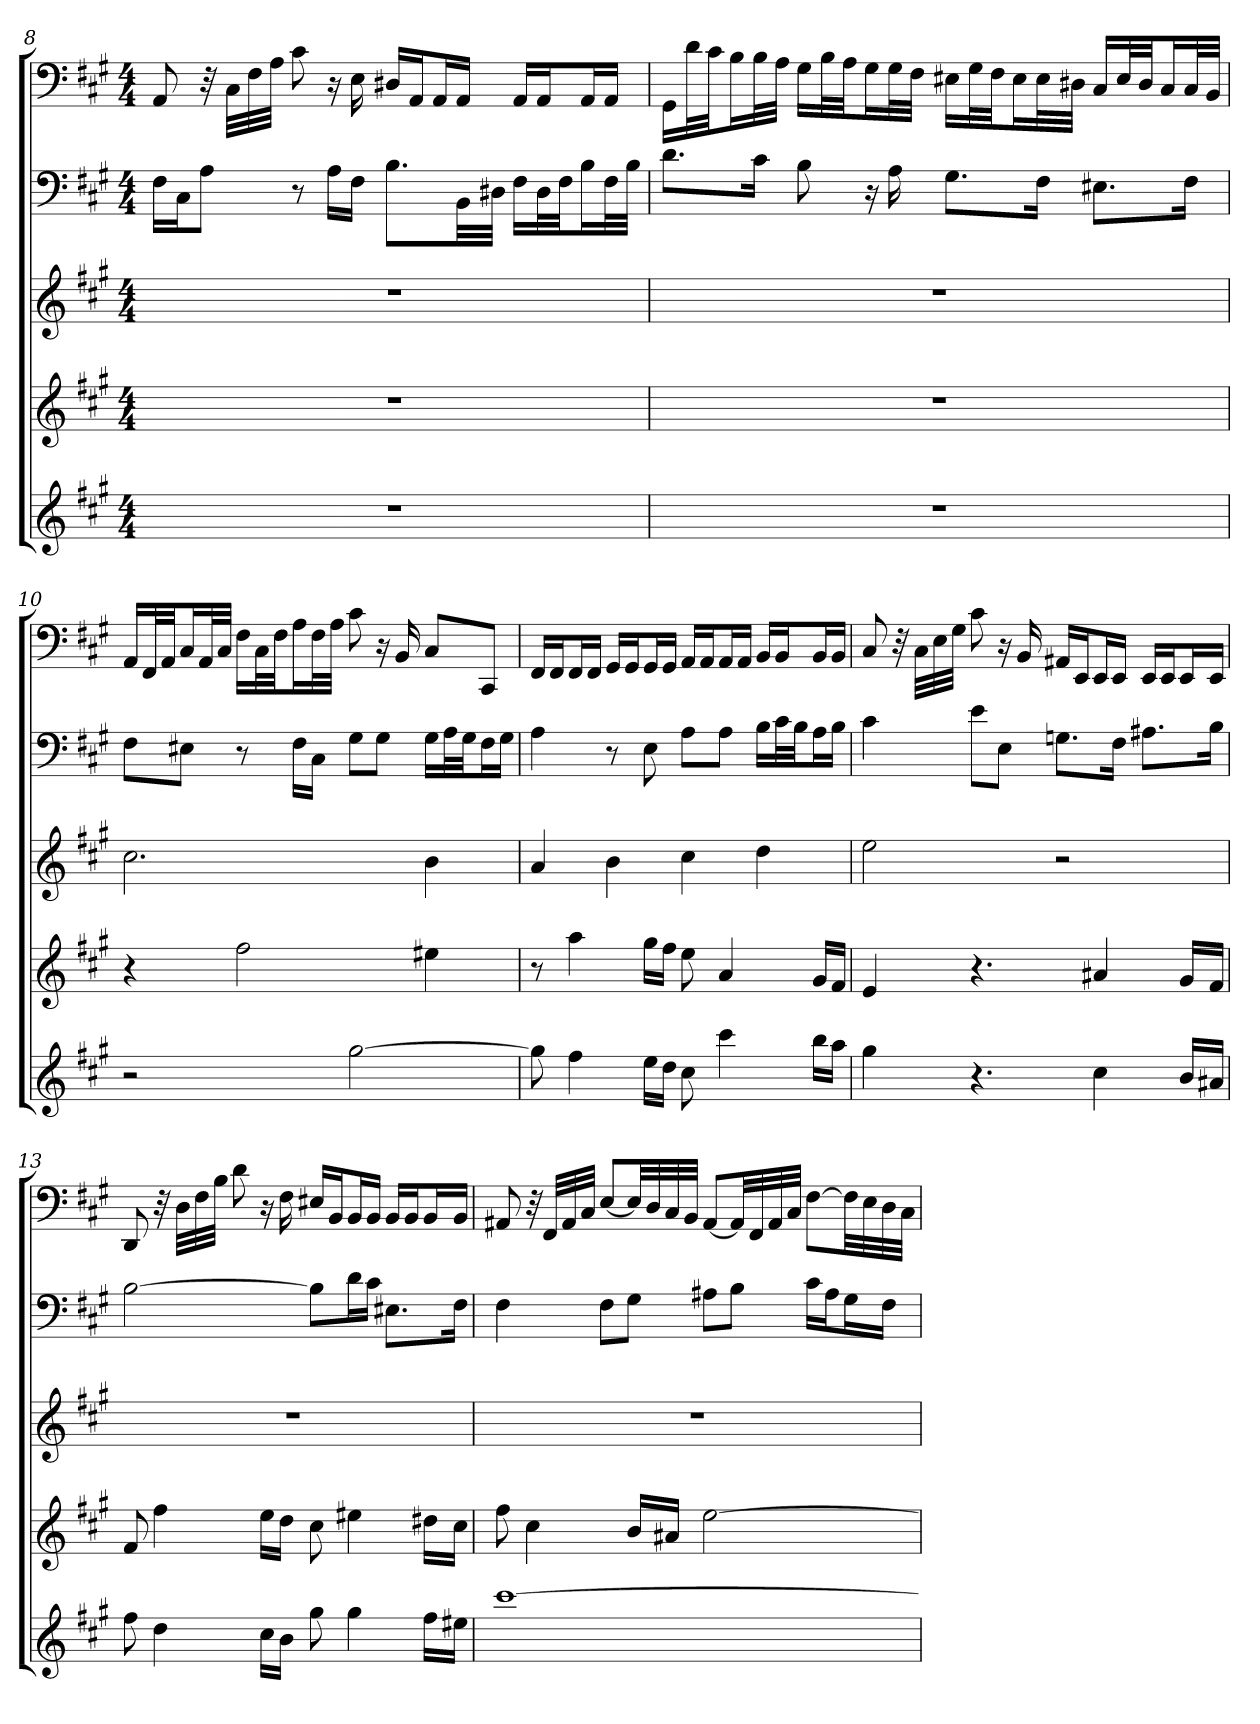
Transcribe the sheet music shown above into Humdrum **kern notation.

**kern	**kern	**kern	**kern	**kern
*part5	*part4	*part3	*part2	*part1
*staff5	*staff4	*staff3	*staff2	*staff1
*clefG2	*clefG2	*clefG2	*clefF4	*clefF4
*k[f#c#g#]	*k[f#c#g#]	*k[f#c#g#]	*k[f#c#g#]	*k[f#c#g#]
*f#:	*f#:	*f#:	*f#:	*f#:
*M4/4	*M4/4	*M4/4	*M4/4	*M4/4
=8	=8	=8	=8	=8
1r	1r	1r	16F#\LL	8AA
.	.	.	16C#\J	.
.	.	.	8A\J	32r
.	.	.	.	32C#\LLL
.	.	.	.	32F#\
.	.	.	.	32A\JJJ
.	.	.	8r	8c#
.	.	.	16A\LL	16r
.	.	.	16F#\JJ	16E
.	.	.	8.B\L	16D#X/LL
.	.	.	.	16AA/J
.	.	.	.	16AA/L
.	.	.	32BB\LL	16AA/JJ
.	.	.	32D#X\JJJ	.
.	.	.	16F#\LL	16AA/LL
.	.	.	32D#\L	16AA/J
.	.	.	32F#\JJ	.
.	.	.	16B\L	16AA/L
.	.	.	32F#\L	16AA/JJ
.	.	.	32B\JJJ	.
=9	=9	=9	=9	=9
1r	1r	1r	8.d\L	16GG#\LL
.	.	.	.	32d\L
.	.	.	.	32c#\JJ
.	.	.	.	16B\L
.	.	.	16c#\Jk	32B\L
.	.	.	.	32A\JJJ
.	.	.	8B	16G#\LL
.	.	.	.	32B\L
.	.	.	.	32A\JJ
.	.	.	16r	16G#\L
.	.	.	16A	32G#\L
.	.	.	.	32F#\JJJ
.	.	.	8.G#\L	16E#X\LL
.	.	.	.	32G#\L
.	.	.	.	32F#\JJ
.	.	.	.	16E#\L
.	.	.	16F#\Jk	32E#\L
.	.	.	.	32D#X\JJJ
.	.	.	8.E#X\L	16C#/LL
.	.	.	.	32E#/L
.	.	.	.	32D#/JJ
.	.	.	.	16C#/L
.	.	.	16F#\Jk	32C#/L
.	.	.	.	32BB/JJJ
=10	=10	=10	=10	=10
2r	4r	2.cc#	8F#\L	16AA/LL
.	.	.	.	32FF#/L
.	.	.	.	32AA/JJ
.	.	.	8E#X\J	16C#/L
.	.	.	.	32AA/L
.	.	.	.	32C#/JJJ
.	2ff#	.	8r	16F#\LL
.	.	.	.	32C#\L
.	.	.	.	32F#\JJ
.	.	.	16F#\LL	16A\L
.	.	.	16C#\JJ	32F#\L
.	.	.	.	32A\JJJ
[2gg#	.	.	8G#\L	8c#
.	.	.	8G#\J	16r
.	.	.	.	16BB
.	4ee#X	4b	16G#\LL	8C#/L
.	.	.	32A\L	.
.	.	.	32G#\JJ	.
.	.	.	16F#\L	8CC#/J
.	.	.	16G#\JJ	.
=11	=11	=11	=11	=11
8gg#]	8r	4a	4A	16FF#/LL
.	.	.	.	16FF#/J
4ff#	4aa	.	.	16FF#/L
.	.	.	.	16FF#/JJ
.	.	4b	8r	16GG#/LL
.	.	.	.	16GG#/J
16ee\LL	16gg#\LL	.	8E	16GG#/L
16dd\JJ	16ff#\JJ	.	.	16GG#/JJ
8cc#	8ee	4cc#	8A\L	16AA/LL
.	.	.	.	16AA/J
4ccc#	4a	.	8A\J	16AA/L
.	.	.	.	16AA/JJ
.	.	4dd	16B\LL	16BB/LL
.	.	.	32c#\L	16BB/J
.	.	.	32B\JJ	.
16bb\LL	16g#/LL	.	16A\L	16BB/L
16aa\JJ	16f#/JJ	.	16B\JJ	16BB/JJ
=12	=12	=12	=12	=12
4gg#	4e	2ee	4c#	8C#
.	.	.	.	32r
.	.	.	.	32C#\LLL
.	.	.	.	32E\
.	.	.	.	32G#\JJJ
4.r	4.r	.	8e\L	8c#
.	.	.	8E\J	16r
.	.	.	.	16BB
.	.	2r	8.Gn\L	16AA#X/LL
.	.	.	.	16EE/J
4cc#	4a#X	.	.	16EE/L
.	.	.	16F#\Jk	16EE/JJ
.	.	.	8.A#X\L	16EE/LL
.	.	.	.	16EE/J
16b/LL	16g#/LL	.	.	16EE/L
16a#X/JJ	16f#/JJ	.	16B\Jk	16EE/JJ
=13	=13	=13	=13	=13
8ff#	8f#	1r	[2B	8DD
4dd	4ff#	.	.	32r
.	.	.	.	32D\LLL
.	.	.	.	32F#\
.	.	.	.	32B\JJJ
.	.	.	.	8d
16cc#\LL	16ee\LL	.	.	16r
16b\JJ	16dd\JJ	.	.	16F#
8gg#	8cc#	.	8B\L]	16E#X/LL
.	.	.	.	16BB/J
4gg#	4ee#X	.	16d\L	16BB/L
.	.	.	16c#\JJ	16BB/JJ
.	.	.	8.E#X\L	16BB/LL
.	.	.	.	16BB/J
16ff#\LL	16dd#X\LL	.	.	16BB/L
16ee#X\JJ	16cc#\JJ	.	16F#\Jk	16BB/JJ
=14	=14	=14	=14	=14
[1ccc#	8ff#	1r	4F#	8AA#X
.	4cc#	.	.	32r
.	.	.	.	32FF#/LLL
.	.	.	.	32AA#/
.	.	.	.	32C#/JJJ
.	.	.	8F#\L	[8E/L
.	16b/LL	.	8G#\J	32E/LL]
.	.	.	.	32D/
.	16a#X/JJ	.	.	32C#/
.	.	.	.	32BB/JJJ
.	[2ee	.	8A#X\L	[8AA#/L
.	.	.	8B\J	32AA#/LL]
.	.	.	.	32FF#/
.	.	.	.	32AA#/
.	.	.	.	32C#/JJJ
.	.	.	16c#\LL	[8F#\L
.	.	.	16A#\J	.
.	.	.	16G#\L	32F#\LL]
.	.	.	.	32E\
.	.	.	16F#\JJ	32D\
.	.	.	.	32C#\JJJ
=	=	=	=	=
*-	*-	*-	*-	*-
